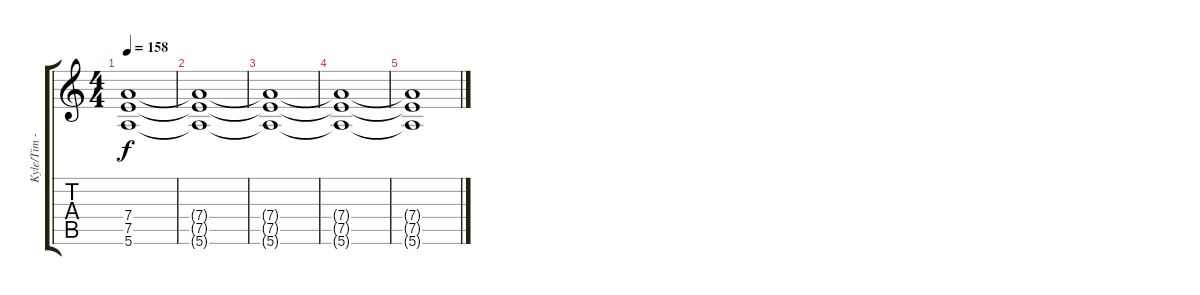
\track ("Kyle/Tim - Guitar" "Kyle/Tim -") {instrument distortionguitar}
\staff {score tabs}
\tuning (E4 B3 G3 D3 A2 E2) {hide}
\ts (4 4)
\tempo 158
\clef g2
\ks c
(7.4{t} 7.5{t} 5.6{t}).1{dy f} |
(7.4{t} 7.5{t} 5.6{t}).1{volume 0} |
(7.4{t} 7.5{t} 5.6{t}).1 |
(7.4{t} 7.5{t} 5.6{t}).1 |
(7.4{t} 7.5{t} 5.6{t}).1
